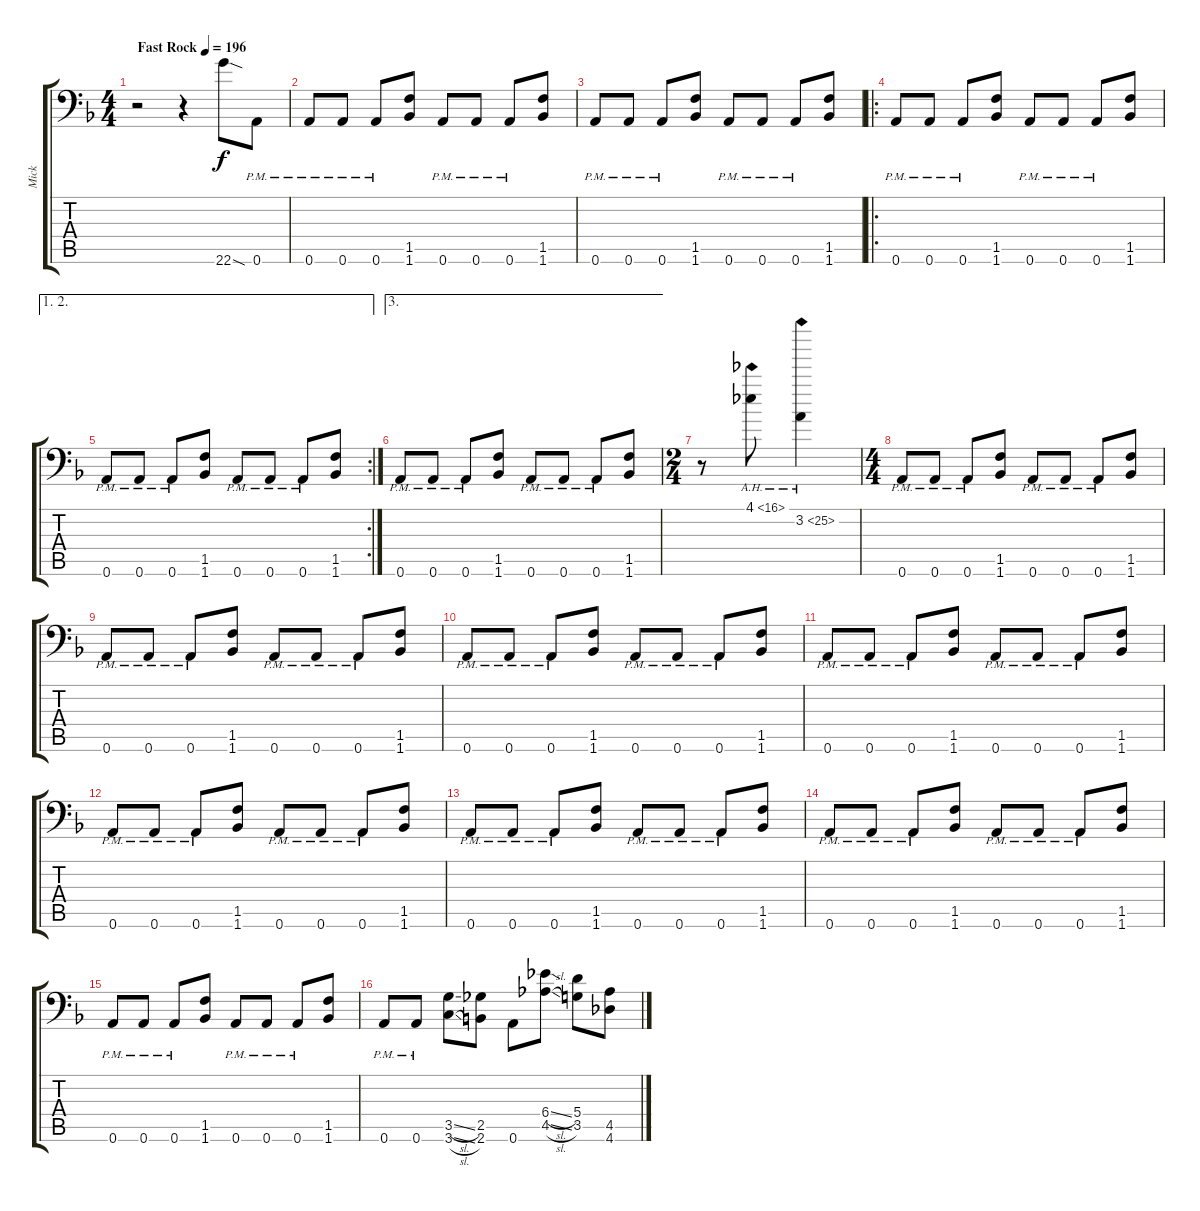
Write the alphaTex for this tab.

\track ("Mick" "Mick") {instrument distortionguitar}
\staff {score tabs}
\tuning (B3 Gb3 D3 A2 E2 A1) {hide}
\ts (4 4)
\tempo (196 "Fast Rock")
\clef f4
\ks dminor
r.2{dy f instrument distortionguitar} r.4 22.6{sod}.8{beam merge} 0.6{pm}.8 |
0.6{pm}.8 0.6{pm}.8 0.6{pm}.8 (1.5 1.6).8 0.6{pm}.8 0.6{pm}.8 0.6{pm}.8 (1.5 1.6).8 |
0.6{pm}.8 0.6{pm}.8 0.6{pm}.8 (1.5 1.6).8 0.6{pm}.8 0.6{pm}.8 0.6{pm}.8 (1.5 1.6).8 |
\ro
0.6{pm}.8 0.6{pm}.8 0.6{pm}.8 (1.5 1.6).8 0.6{pm}.8 0.6{pm}.8 0.6{pm}.8 (1.5 1.6).8 |
\ae (1 2)
\rc 2
0.6{pm}.8 0.6{pm}.8 0.6{pm}.8 (1.5 1.6).8 0.6{pm}.8 0.6{pm}.8 0.6{pm}.8 (1.5 1.6).8 |
\ae 3
0.6{pm}.8 0.6{pm}.8 0.6{pm}.8 (1.5 1.6).8 0.6{pm}.8 0.6{pm}.8 0.6{pm}.8 (1.5 1.6).8 |
\ts (2 4)
r.8 4.1{ah 12}.8 3.2{ah 22}.4 |
\ts (4 4)
0.6{pm}.8 0.6{pm}.8 0.6{pm}.8 (1.5 1.6).8 0.6{pm}.8 0.6{pm}.8 0.6{pm}.8 (1.5 1.6).8 |
0.6{pm}.8 0.6{pm}.8 0.6{pm}.8 (1.5 1.6).8 0.6{pm}.8 0.6{pm}.8 0.6{pm}.8 (1.5 1.6).8 |
0.6{pm}.8 0.6{pm}.8 0.6{pm}.8 (1.5 1.6).8 0.6{pm}.8 0.6{pm}.8 0.6{pm}.8 (1.5 1.6).8 |
0.6{pm}.8 0.6{pm}.8 0.6{pm}.8 (1.5 1.6).8 0.6{pm}.8 0.6{pm}.8 0.6{pm}.8 (1.5 1.6).8 |
0.6{pm}.8 0.6{pm}.8 0.6{pm}.8 (1.5 1.6).8 0.6{pm}.8 0.6{pm}.8 0.6{pm}.8 (1.5 1.6).8 |
0.6{pm}.8 0.6{pm}.8 0.6{pm}.8 (1.5 1.6).8 0.6{pm}.8 0.6{pm}.8 0.6{pm}.8 (1.5 1.6).8 |
0.6{pm}.8 0.6{pm}.8 0.6{pm}.8 (1.5 1.6).8 0.6{pm}.8 0.6{pm}.8 0.6{pm}.8 (1.5 1.6).8 |
0.6{pm}.8 0.6{pm}.8 0.6{pm}.8 (1.5 1.6).8 0.6{pm}.8 0.6{pm}.8 0.6{pm}.8 (1.5 1.6).8 |
0.6{pm}.8 0.6{pm}.8 (3.5{sl} 3.6{sl}).8 (2.5 2.6).8 0.6.8 (6.4{sl} 4.5{sl}).8 (5.4 3.5).8 (4.5{sl} 4.6{sl}).8
